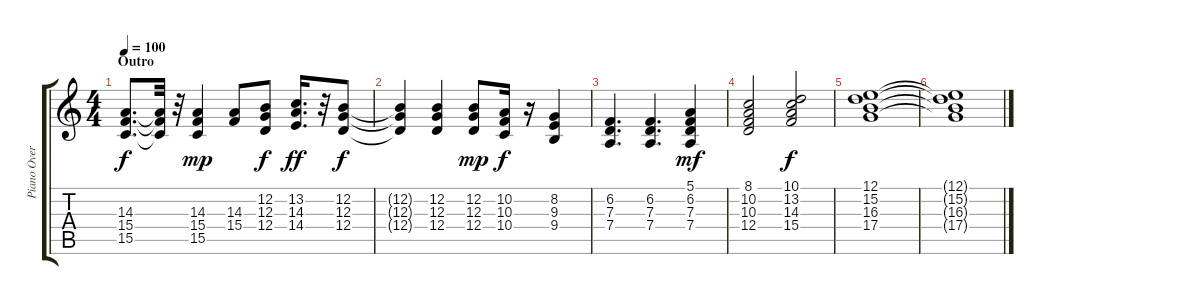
\track ("Piano Overdub (Peter Frampton)" "Piano Over") {instrument electricgrandpiano}
\staff {score tabs}
\tuning (E4 B3 G3 D3 A2 E2) {hide}
\ts (4 4)
\section ("" "Outro")
\tempo 100
\clef g2
\ks c
(14.3{t} 15.4{t} 15.5{t}).8{d dy f} (14.3{t} 15.4{t} 15.5{t}).32 r.32 (14.3 15.4 15.5).4{dy mp} (14.3 15.4).8 (12.2 12.3 12.4).8{dy f} (13.2 14.3 14.4).16{d dy ff} r.32 (12.2 12.3 12.4).8{dy f} |
(12.2{t} 12.3{t} 12.4{t}).4 (12.2 12.3 12.4).4 (12.2 12.3 12.4).8{dy mp} (10.2 10.3 10.4).16{dy f} r.16 (8.2 9.3 9.4).4 |
(6.2 7.3 7.4).4{d} (6.2 7.3 7.4).4{d} (5.1 6.2 7.3 7.4).4{dy mf} |
(8.1 10.2 10.3 12.4).2 (10.1 13.2 14.3 15.4).2{dy f} |
(12.1 15.2 16.3 17.4).1 |
(12.1{t} 15.2{t} 16.3{t} 17.4{t}).1
